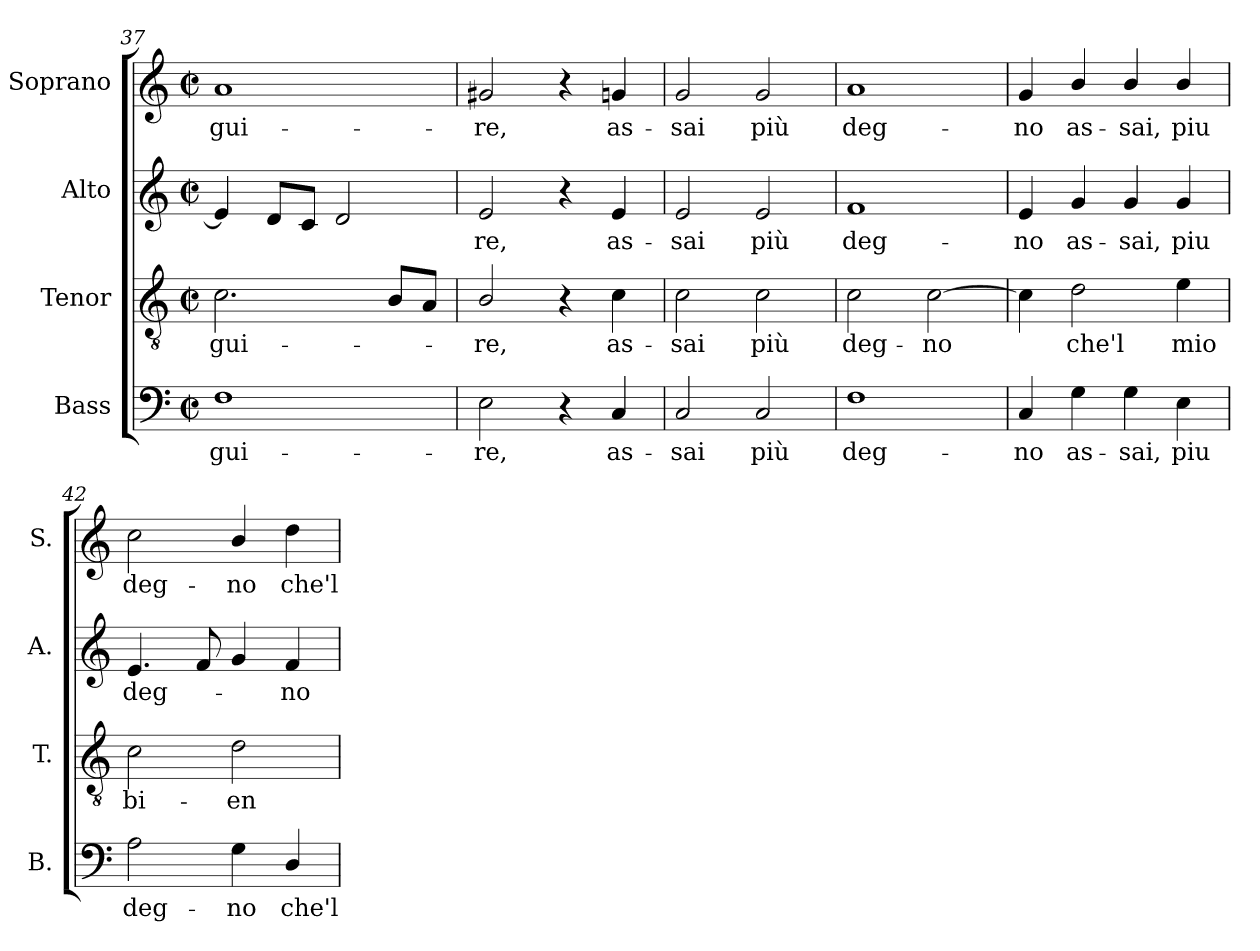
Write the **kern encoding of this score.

**kern	**text	**kern	**text	**kern	**text	**kern	**text
*part4	*part4	*part3	*part3	*part2	*part2	*part1	*part1
*staff4	*staff4	*staff3	*staff3	*staff2	*staff2	*staff1	*staff1
*I"Bass	*	*I"Tenor	*	*I"Alto	*	*I"Soprano	*
*I'B.	*	*I'T.	*	*I'A.	*	*I'S.	*
*clefF4	*	*clefGv2	*	*clefG2	*	*clefG2	*
*	*	*ITrd7c12	*	*	*	*	*
*k[]	*	*k[]	*	*k[]	*	*k[]	*
*C:	*	*C:	*	*C:	*	*C:	*
*M2/2	*	*M2/2	*	*M2/2	*	*M2/2	*
*met(c|)	*	*met(c|)	*	*met(c|)	*	*met(c|)	*
=37	=37	=37	=37	=37	=37	=37	=37
!	!LO:LY:b:color=#000000	!	!	!	!	!	!
!	!	!	!LO:LY:b:color=#000000	!	!	!	!
!	!	!	!	!	!	!	!LO:LY:b:color=#000000
1Fi	-gui-	2.Ci\	-gui-	4ei/]	.	1ai	-gui-
.	.	.	.	8di/L	.	.	.
.	.	.	.	8ci/J	.	.	.
.	.	.	.	2di/	.	.	.
.	.	8BBi/L	.	.	.	.	.
.	.	8AAi/J	.	.	.	.	.
=38	=38	=38	=38	=38	=38	=38	=38
!	!LO:LY:b:color=#000000	!	!	!	!	!	!
!	!	!	!LO:LY:b:color=#000000	!	!	!	!
!	!	!	!	!	!LO:LY:b:color=#000000	!	!
!	!	!	!	!	!	!	!LO:LY:b:color=#000000
2Ei\	-re,	2BBi/	-re,	2ei/	-re,	2g#Xi/	-re,
4r	.	4r	.	4r	.	4r	.
!	!LO:LY:b:color=#000000	!	!	!	!	!	!
!	!	!	!LO:LY:b:color=#000000	!	!	!	!
!	!	!	!	!	!LO:LY:b:color=#000000	!	!
!	!	!	!	!	!	!	!LO:LY:b:color=#000000
4Ci/	as-	4Ci\	as-	4ei/	as-	4gni/	as-
=39	=39	=39	=39	=39	=39	=39	=39
!	!LO:LY:b:color=#000000	!	!	!	!	!	!
!	!	!	!LO:LY:b:color=#000000	!	!	!	!
!	!	!	!	!	!LO:LY:b:color=#000000	!	!
!	!	!	!	!	!	!	!LO:LY:b:color=#000000
2Ci/	-sai	2Ci\	-sai	2ei/	-sai	2gi/	-sai
!	!LO:LY:b:color=#000000	!	!	!	!	!	!
!	!	!	!LO:LY:b:color=#000000	!	!	!	!
!	!	!	!	!	!LO:LY:b:color=#000000	!	!
!	!	!	!	!	!	!	!LO:LY:b:color=#000000
2Ci/	più	2Ci\	più	2ei/	più	2gi/	più
=40	=40	=40	=40	=40	=40	=40	=40
!	!LO:LY:b:color=#000000	!	!	!	!	!	!
!	!	!	!LO:LY:b:color=#000000	!	!	!	!
!	!	!	!	!	!LO:LY:b:color=#000000	!	!
!	!	!	!	!	!	!	!LO:LY:b:color=#000000
1Fi	deg-	2Ci\	deg-	1fi	deg-	1ai	deg-
!	!	!	!LO:LY:b:color=#000000	!	!	!	!
.	.	[2Ci\	-no	.	.	.	.
=41	=41	=41	=41	=41	=41	=41	=41
!	!LO:LY:b:color=#000000	!	!	!	!	!	!
!	!	!	!	!	!LO:LY:b:color=#000000	!	!
!	!	!	!	!	!	!	!LO:LY:b:color=#000000
4Ci/	-no	4Ci\]	.	4ei/	-no	4gi/	-no
!	!LO:LY:b:color=#000000	!	!	!	!	!	!
!	!	!	!LO:LY:b:color=#000000	!	!	!	!
!	!	!	!	!	!LO:LY:b:color=#000000	!	!
!	!	!	!	!	!	!	!LO:LY:b:color=#000000
4Gi\	as-	2Di\	che'l	4gi/	as-	4bi/	as-
!	!LO:LY:b:color=#000000	!	!	!	!	!	!
!	!	!	!	!	!LO:LY:b:color=#000000	!	!
!	!	!	!	!	!	!	!LO:LY:b:color=#000000
4Gi\	-sai,	.	.	4gi/	-sai,	4bi/	-sai,
!	!LO:LY:b:color=#000000	!	!	!	!	!	!
!	!	!	!LO:LY:b:color=#000000	!	!	!	!
!	!	!	!	!	!LO:LY:b:color=#000000	!	!
!	!	!	!	!	!	!	!LO:LY:b:color=#000000
4Ei\	piu	4Ei\	mio	4gi/	piu	4bi/	piu
=42	=42	=42	=42	=42	=42	=42	=42
!	!LO:LY:b:color=#000000	!	!	!	!	!	!
!	!	!	!LO:LY:b:color=#000000	!	!	!	!
!	!	!	!	!	!LO:LY:b:color=#000000	!	!
!	!	!	!	!	!	!	!LO:LY:b:color=#000000
2Ai\	deg-	2Ci\	bi-	4.ei/	deg-	2cci\	deg-
.	.	.	.	8fi/	.	.	.
!	!LO:LY:b:color=#000000	!	!	!	!	!	!
!	!	!	!LO:LY:b:color=#000000	!	!	!	!
!	!	!	!	!	!	!	!LO:LY:b:color=#000000
4Gi\	-no	2Di\	-en	4gi/	.	4bi/	-no
!	!LO:LY:b:color=#000000	!	!	!	!	!	!
!	!	!	!	!	!LO:LY:b:color=#000000	!	!
!	!	!	!	!	!	!	!LO:LY:b:color=#000000
4Di/	che'l	.	.	4fi/	-no	4ddi\	che'l
=	=	=	=	=	=	=	=
*-	*-	*-	*-	*-	*-	*-	*-
